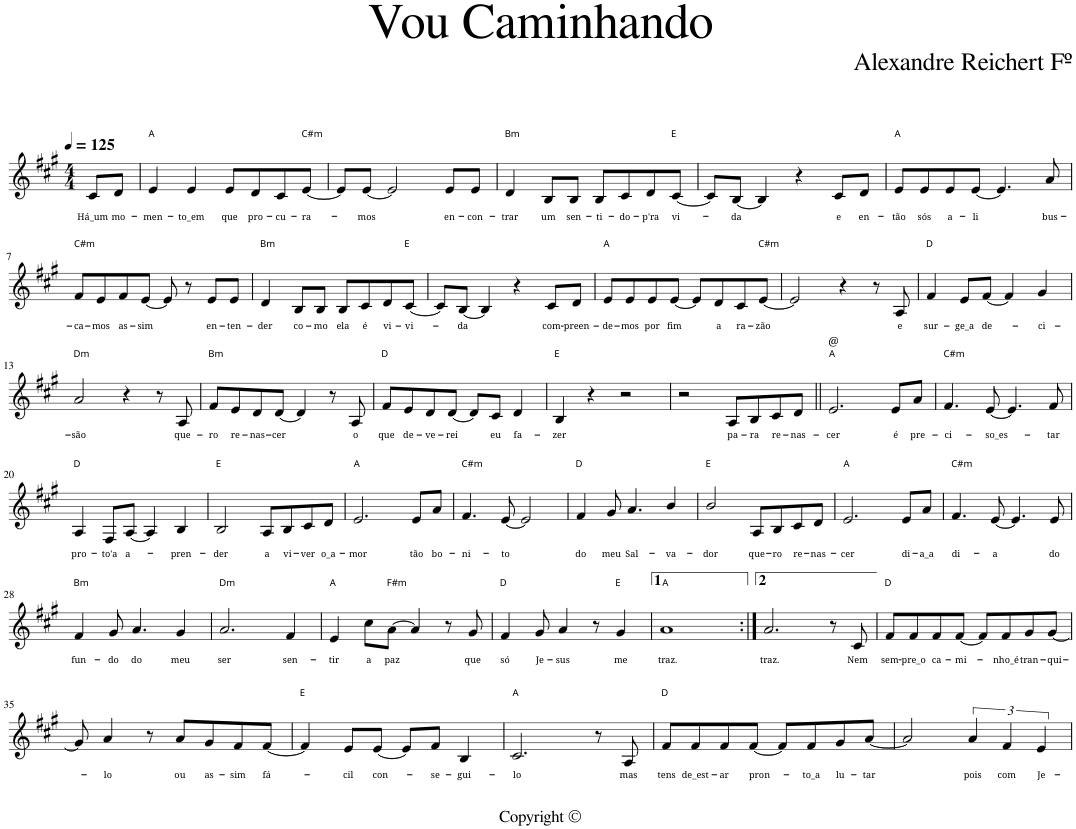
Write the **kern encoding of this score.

**kern	**text
*part1	*part1
*staff1	*staff1
*I"P1	*
*clefG2	*
*k[f#c#g#]	*
*A:	*
*M4/4	*
*MM125	*
=1	=1
!	!LO:LY:b
8c#/L	Há_um
!	!LO:LY:b
8d/J	mo-
=2	=2
!LO:TX:a:t=A	!
!	!LO:LY:b
4e/	-men-
!	!LO:LY:b
4e/	-to_em
!	!LO:LY:b
8e/L	que
!	!LO:LY:b
8d/	pro-
!	!LO:LY:b
8c#/	-cu-
!LO:TX:a:t=C#m	!
!	!LO:LY:b
[8e/J	-ra-
=3	=3
8e/L]	.
!	!LO:LY:b
[8e/J	-mos
2e/]	.
!	!LO:LY:b
8e/L	en-
!	!LO:LY:b
8e/J	-con-
=4	=4
!LO:TX:a:t=Bm	!
!	!LO:LY:b
4d/	-trar
!	!LO:LY:b
8B/L	um
!	!LO:LY:b
8B/J	sen-
!	!LO:LY:b
8B/L	-ti-
!	!LO:LY:b
8c#/	-do-
!	!LO:LY:b
8d/	-p'ra
!LO:TX:a:t=E	!
!	!LO:LY:b
[8c#/J	vi-
=5	=5
8c#/L]	.
!	!LO:LY:b
[8B/J	-da
4B/]	.
4r	.
!	!LO:LY:b
8c#/L	e
!	!LO:LY:b
8d/J	en-
=6	=6
!LO:TX:a:t=A	!
!	!LO:LY:b
8e/L	-tão
!	!LO:LY:b
8e/	sós
!	!LO:LY:b
8e/	a-
!	!LO:LY:b
[8e/J	-li
4.e/]	.
!	!LO:LY:b
8a/	bus-
!!LO:LB:g=z
=7	=7
!LO:TX:a:t=C#m	!
!	!LO:LY:b
8f#/L	-ca-
!	!LO:LY:b
8e/	-mos
!	!LO:LY:b
8f#/	as-
!	!LO:LY:b
[8e/J	-sim
8e/]	.
8r	.
!	!LO:LY:b
8e/L	en-
!	!LO:LY:b
8e/J	-ten-
=8	=8
!LO:TX:a:t=Bm	!
!	!LO:LY:b
4d/	-der
!	!LO:LY:b
8B/L	co-
!	!LO:LY:b
8B/J	-mo
!	!LO:LY:b
8B/L	ela
!	!LO:LY:b
8c#/	é
!	!LO:LY:b
8d/	vi-
!LO:TX:a:t=E	!
!	!LO:LY:b
[8c#/J	-vi-
=9	=9
8c#/L]	.
!	!LO:LY:b
[8B/J	-da
4B/]	.
4r	.
!	!LO:LY:b
8c#/L	com-
!	!LO:LY:b
8d/J	-preen-
=10	=10
!LO:TX:a:t=A	!
!	!LO:LY:b
8e/L	-de-
!	!LO:LY:b
8e/	-mos
!	!LO:LY:b
8e/	por
!	!LO:LY:b
[8e/J	fim
8e/L]	.
!	!LO:LY:b
8d/	a
!	!LO:LY:b
8c#/	ra-
!LO:TX:a:t=C#m	!
!	!LO:LY:b
[8e/J	-zão
=11	=11
2e/]	.
4r	.
8r	.
!	!LO:LY:b
8A/	e
=12	=12
!LO:TX:a:t=D	!
!	!LO:LY:b
4f#/	sur-
!	!LO:LY:b
8e/L	-ge_a
!	!LO:LY:b
[8f#/J	de-
4f#/]	.
!	!LO:LY:b
4g#/	-ci-
!!LO:LB:g=z
=13	=13
!LO:TX:a:t=Dm	!
!	!LO:LY:b
2a/	-são
4r	.
8r	.
!	!LO:LY:b
8A/	que-
=14	=14
!LO:TX:a:t=Bm	!
!	!LO:LY:b
8f#/L	-ro
!	!LO:LY:b
8e/	re-
!	!LO:LY:b
8d/	-nas-
!	!LO:LY:b
[8d/J	-cer
4d/]	.
8r	.
!	!LO:LY:b
8A/	o
=15	=15
!LO:TX:a:t=D	!
!	!LO:LY:b
8f#/L	que
!	!LO:LY:b
8e/	de-
!	!LO:LY:b
8d/	-ve-
!	!LO:LY:b
[8d/J	-rei
8d/L]	.
!	!LO:LY:b
8c#/J	eu
!	!LO:LY:b
4d/	fa-
=16	=16
!LO:TX:a:t=E	!
!	!LO:LY:b
4B/	-zer
4r	.
2r	.
=17	=17
2r	.
!	!LO:LY:b
8A/L	pa-
!	!LO:LY:b
8B/	-ra
!	!LO:LY:b
8c#/	re-
!	!LO:LY:b
8d/J	-nas-
=18||	=18||
!LO:TX:a:t=A	!
!LO:TX:a:t=@	!
!	!LO:LY:b
2.e/	-cer
!	!LO:LY:b
8e/L	é
!	!LO:LY:b
8a/J	pre-
=19	=19
!LO:TX:a:t=C#m	!
!	!LO:LY:b
4.f#/	-ci-
!	!LO:LY:b
[8e/	-so_es-
4.e/]	.
!	!LO:LY:b
8f#/	-tar
!!LO:LB:g=z
=20	=20
!LO:TX:a:t=D	!
!	!LO:LY:b
4A/	pro-
!	!LO:LY:b
8F#/L	-to'a
!	!LO:LY:b
[8A/J	a-
4A/]	.
!	!LO:LY:b
4B/	-pren-
=21	=21
!LO:TX:a:t=E	!
!	!LO:LY:b
2B/	-der
!	!LO:LY:b
8A/L	a
!	!LO:LY:b
8B/	vi-
!	!LO:LY:b
8c#/	-ver
!	!LO:LY:b
8d/J	o_a-
=22	=22
!LO:TX:a:t=A	!
!	!LO:LY:b
2.e/	-mor
!	!LO:LY:b
8e/L	tão
!	!LO:LY:b
8a/J	bo-
=23	=23
!LO:TX:a:t=C#m	!
!	!LO:LY:b
4.f#/	-ni-
!	!LO:LY:b
[8e/	-to
2e/]	.
=24	=24
!LO:TX:a:t=D	!
!	!LO:LY:b
4f#/	do
!	!LO:LY:b
8g#/	meu
!	!LO:LY:b
4.a/	Sal-
!	!LO:LY:b
4b/	-va-
=25	=25
!LO:TX:a:t=E	!
!	!LO:LY:b
2b/	-dor
!	!LO:LY:b
8A/L	que-
!	!LO:LY:b
8B/	-ro
!	!LO:LY:b
8c#/	re-
!	!LO:LY:b
8d/J	-nas-
=26	=26
!LO:TX:a:t=A	!
!	!LO:LY:b
2.e/	-cer
!	!LO:LY:b
8e/L	di-
!	!LO:LY:b
8a/J	-a_a
=27	=27
!LO:TX:a:t=C#m	!
!	!LO:LY:b
4.f#/	di-
!	!LO:LY:b
[8e/	-a
4.e/]	.
!	!LO:LY:b
8e/	do
!!LO:LB:g=z
=28	=28
!LO:TX:a:t=Bm	!
!	!LO:LY:b
4f#/	fun-
!	!LO:LY:b
8g#/	-do
!	!LO:LY:b
4.a/	do
!	!LO:LY:b
4g#/	meu
=29	=29
!LO:TX:a:t=Dm	!
!	!LO:LY:b
2.a/	ser
!	!LO:LY:b
4f#/	sen-
=30	=30
!LO:TX:a:t=A	!
!	!LO:LY:b
4e/	-tir
!	!LO:LY:b
8cc#\L	a
!LO:TX:a:t=F#m	!
!	!LO:LY:b
[8a\J	paz
4a/]	.
8r	.
!	!LO:LY:b
8g#/	que
=31	=31
!LO:TX:a:t=D	!
!	!LO:LY:b
4f#/	só
!	!LO:LY:b
8g#/	Je-
!	!LO:LY:b
4a/	-sus
8r	.
!LO:TX:a:t=E	!
!	!LO:LY:b
4g#/	me
=32	=32
!LO:TX:a:t=A	!
!	!LO:LY:b
1a	traz.
=33:|!	=33:|!
!	!LO:LY:b
2.a/	traz.
8r	.
!	!LO:LY:b
8c#/	Nem
=34	=34
!LO:TX:a:t=D	!
!	!LO:LY:b
8f#/L	sem-
!	!LO:LY:b
8f#/	-pre_o
!	!LO:LY:b
8f#/	ca-
!	!LO:LY:b
[8f#/J	-mi-
8f#/L]	.
!	!LO:LY:b
8f#/	-nho_é
!	!LO:LY:b
8g#/	tran-
!	!LO:LY:b
[8g#/J	-qui-
!!LO:LB:g=z
=35	=35
8g#/]	.
!	!LO:LY:b
4a/	-lo
8r	.
!	!LO:LY:b
8a/L	ou
!	!LO:LY:b
8g#/	as-
!	!LO:LY:b
8f#/	-sim
!	!LO:LY:b
[8f#/J	fá-
=36	=36
!LO:TX:a:t=E	!
4f#/]	.
!	!LO:LY:b
8e/L	-cil
!	!LO:LY:b
[8e/J	con-
8e/L]	.
!	!LO:LY:b
8f#/J	-se-
!	!LO:LY:b
4B/	-gui-
=37	=37
!LO:TX:a:t=A	!
!	!LO:LY:b
2.c#/	-lo
8r	.
!	!LO:LY:b
8A/	mas
=38	=38
!LO:TX:a:t=D	!
!	!LO:LY:b
8f#/L	tens
!	!LO:LY:b
8f#/	de_est-
!	!LO:LY:b
8f#/	-ar
!	!LO:LY:b
[8f#/J	pron-
8f#/L]	.
!	!LO:LY:b
8f#/	-to_a
!	!LO:LY:b
8g#/	lu-
!	!LO:LY:b
[8a/J	-tar
=39	=39
2a/]	.
!	!LO:LY:b
6a/	pois
!	!LO:LY:b
6f#/	com
!	!LO:LY:b
6e/	Je-
=	=
*-	*-
